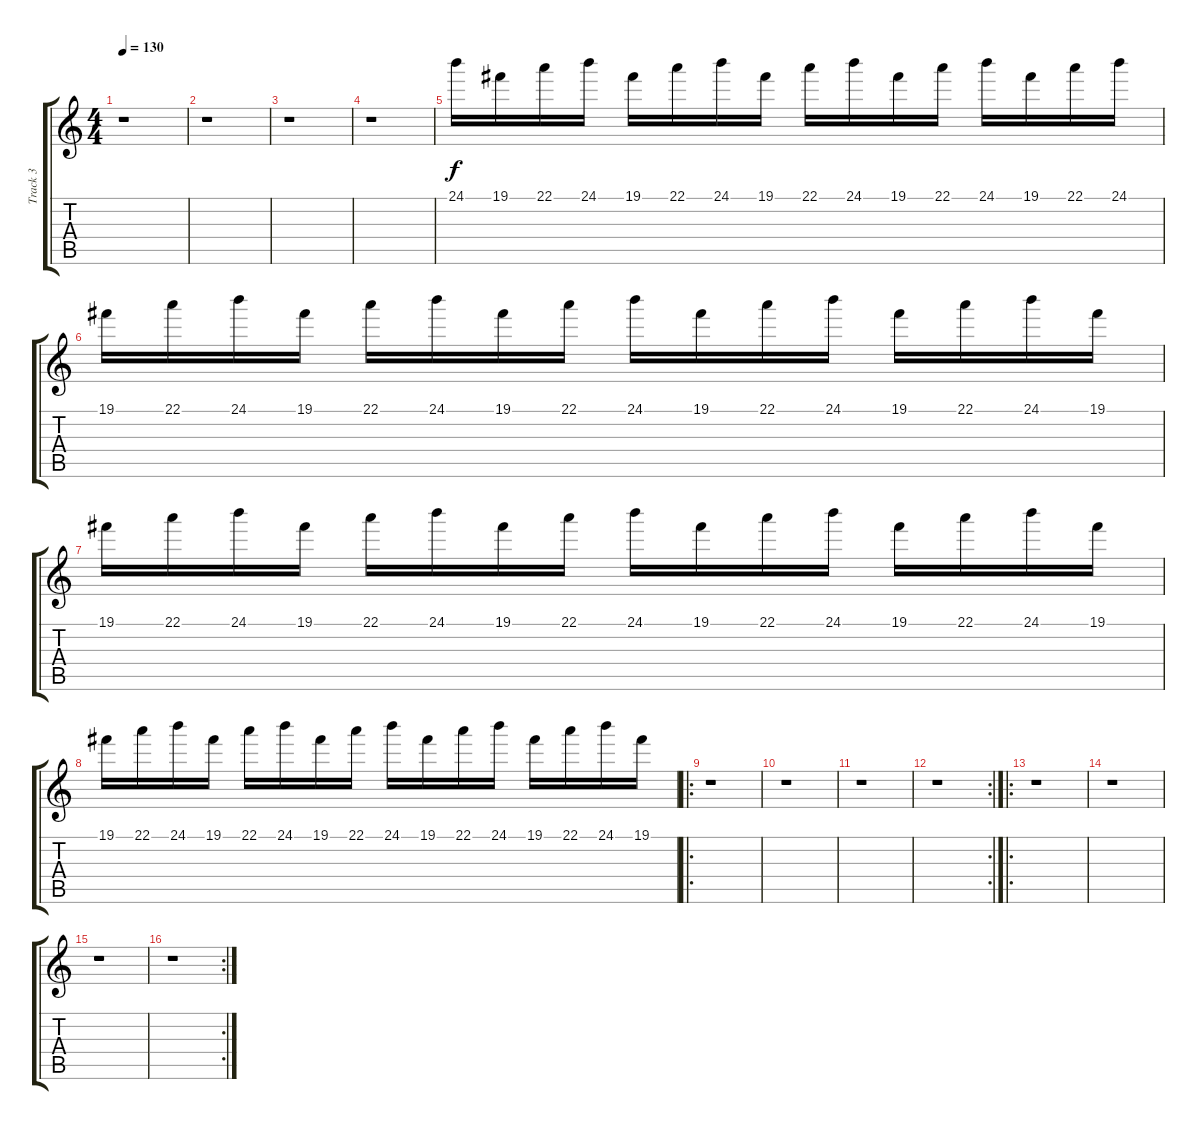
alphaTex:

\track ("Track 3" "Track 3") {instrument distortionguitar}
\staff {score tabs}
\tuning (B3 Gb3 D3 A2 E2 B1) {hide}
\ts (4 4)
\tempo 130
\clef g2
\ks c
r.1{dy f instrument distortionguitar} |
r.1 |
r.1 |
r.1 |
24.1.16 19.1.16 22.1.16 24.1.16 19.1.16 22.1.16 24.1.16 19.1.16 22.1.16 24.1.16 19.1.16 22.1.16 24.1.16 19.1.16 22.1.16 24.1.16 |
19.1.16 22.1.16 24.1.16 19.1.16 22.1.16 24.1.16 19.1.16 22.1.16 24.1.16 19.1.16 22.1.16 24.1.16 19.1.16 22.1.16 24.1.16 19.1.16 |
19.1.16 22.1.16 24.1.16 19.1.16 22.1.16 24.1.16 19.1.16 22.1.16 24.1.16 19.1.16 22.1.16 24.1.16 19.1.16 22.1.16 24.1.16 19.1.16 |
19.1.16 22.1.16 24.1.16 19.1.16 22.1.16 24.1.16 19.1.16 22.1.16 24.1.16 19.1.16 22.1.16 24.1.16 19.1.16 22.1.16 24.1.16 19.1.16 |
\ro
r.1 |
r.1 |
r.1 |
\rc 2
r.1 |
\ro
r.1 |
r.1 |
r.1 |
\rc 2
r.1
